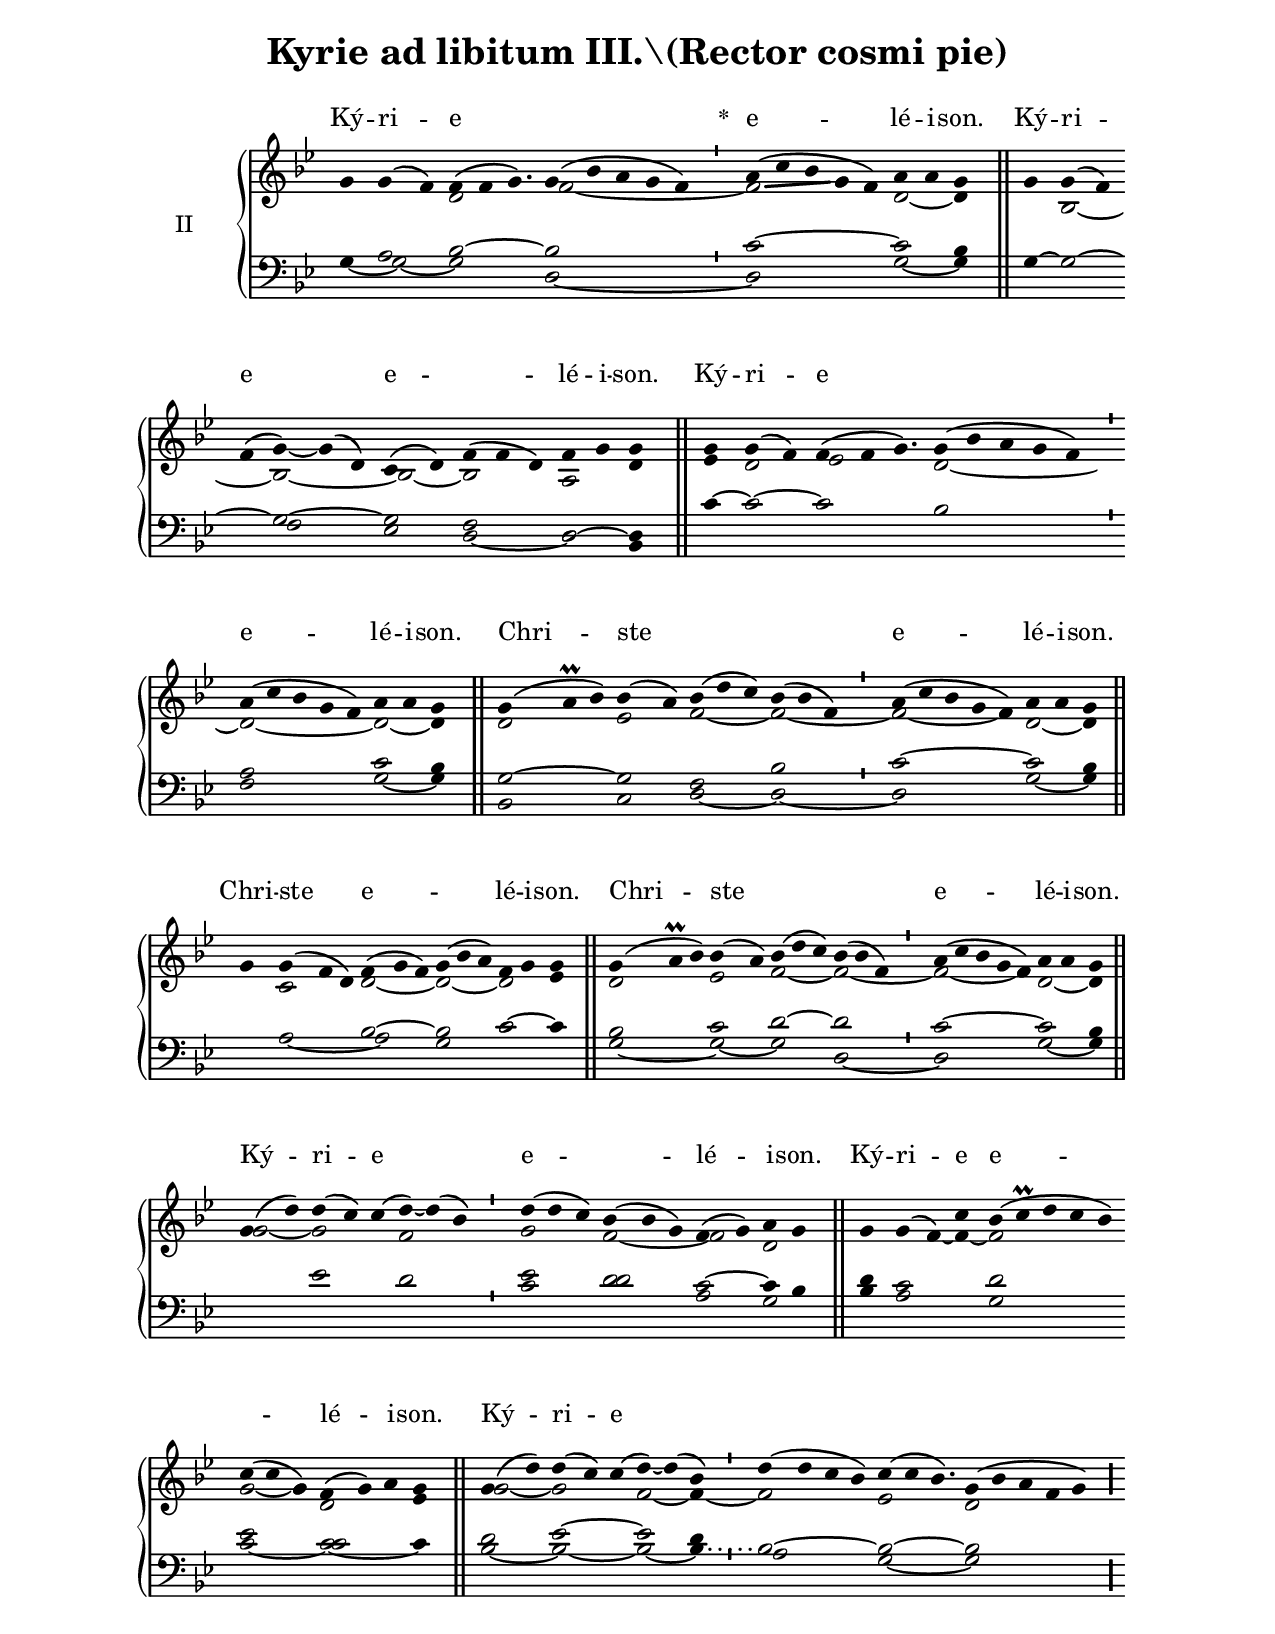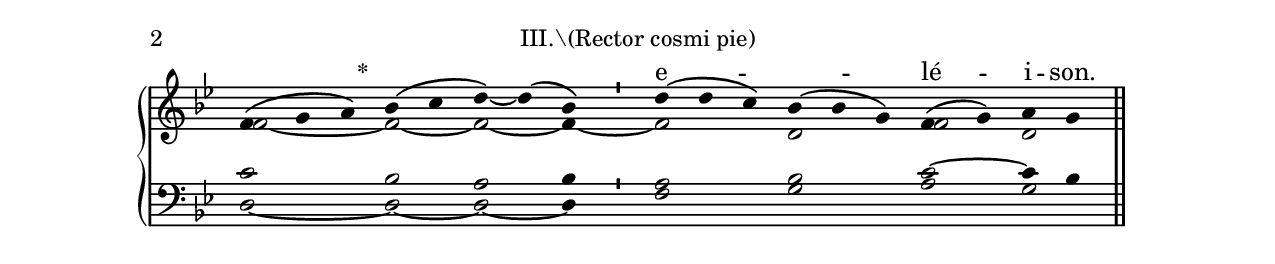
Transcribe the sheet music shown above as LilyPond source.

\version "2.18"
\include "gregorian.ly"
\include "noh2.ily"

%Page reference: page v.127
%(volume.page)

global = {
 \key g \minor
 \cadenzaOn 
 \override Glissando #'thickness = #2.0
}

\header {
  title = \markup \center-column {"Kyrie ad libitum III.\\(Rector cosmi pie)" \vspace #1 }
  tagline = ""
  composer = ""
}

\paper {
 #(include-special-characters)
  oddHeaderMarkup = \markup \fill-line {
    \line {}
    \center-column {
      \on-the-fly #first-page     " "
      \on-the-fly #not-first-page "III. (Rector cosmi pie)"
    }
    \line { \on-the-fly #print-page-number-check-first \fromproperty #'page:page-number-string }
  }
  evenHeaderMarkup = \markup \fill-line {
    \line { \on-the-fly #print-page-number-check-first \fromproperty #'page:page-number-string }
    \center-column { "III.\\(Rector cosmi pie)" }
    \line {}
  }
}

chantText = \lyricmode {
Ký -- ri -- e _ 
\set stanza = " * " e -- lé -- i -- son. 
Ký -- ri -- e e -- _ lé -- i -- son. 
Ký -- ri -- e _ e -- lé -- i -- son. 
Chri -- ste _ _ e -- lé -- i -- son. 
Chri -- ste e -- _ lé -- i -- son. 
Chri -- ste _ _ e -- lé -- i -- son. 
Ký -- ri -- e e -- _ lé -- i -- son. 
Ký -- ri -- e e -- _ lé -- i -- son. 
Ký -- ri -- e _ _ _ _ 
\set stanza = " * " 
_ e -- _ lé -- i -- son. }

chantMusic = {
\tieDown   g'4 g'4 ( f'4) f'4 ( f'4 g'4.)  g'4 ( bes'4 a'4 g'4 f'4) \divisioMinima
 a'4 ( c''4 bes'4 g'4 f'4) a'4 a'4 g'4 \finalis
 g'4 g'4 ( f'4) \forceBreak
 f'4 ( g'4) ~ g'4 ( d'4) c'4 ( d'4) f'4 ( f'4 d'4) f'4 g'4 g'4 \finalis
 g'4 g'4 ( f'4) f'4 ( f'4 g'4.) g'4 ( bes'4 a'4 g'4 f'4) \divisioMinima
 \forceBreak
 a'4 ( c''4 bes'4 g'4 f'4) a'4 a'4 g'4 \finalis
 g'4 ( a'\prall bes'4) bes'4 ( a'4) bes'4 ( d''4 c''4) bes'4 ( bes'4 f'4) \divisioMinima
 a'4 ( c''4 bes'4 g'4 f'4) a'4 a'4 g'4 \finalis
 \forceBreak
 g'4 g'4 ( f'4 d'4) f'4 ( g'4 f'4) g'4 ( bes'4 a'4) f'4 g'4 g'4 \finalis
 g'4 ( a'\prall bes'4) bes'4 ( a'4) bes'4 ( d''4 c''4) bes'4 ( bes'4 f'4) \divisioMinima
 a'4 ( c''4 bes'4 g'4 f'4) a'4 a'4 g'4 \finalis
 \forceBreak
 g'4 ( d''4) d''4 ( c''4) c''4 ( d''4) ~ d''4 ( bes'4) \divisioMinima
 d''4 ( d''4 c''4) bes'4 ( bes'4 g'4) f'4 ( g'4) a'4 g'4 \finalis
 g'4 g'4 ( f'4) c''4 bes'4 ( c''\prall d''4 c''4 bes'4) \forceBreak
 c''4 ( c''4 g'4) f'4 ( g'4) a'4 g'4 \finalis
 g'4 ( d''4) d''4 ( c''4) c''4 ( d''4) ~ d''4 ( bes'4) \divisioMinima
 d''4 ( d''4 c''4 bes'4) c''4 ( c''4 bes'4.) g'4 ( bes'4 a'4 f'4 g'4) \divisioMaior
 \forceBreak
 f'4 ( g'4 a'4) bes'4 ( c''4 d''4) ~ d''4 ( bes'4) \divisioMinima
 d''4 ( d''4 c''4) bes'4 ( bes'4 g'4) f'4 ( g'4) a'4 g'4 \finalis

}

altoMusic = {
r2*3/2 d'2*7/4 f'2*5/2 ~ \divisioMinima
f'2*3/2 -\tweak Glissando.Y-offset #-0.8 \glissando g'4 f'4 d'2 ~ d'4 \finalis
r4 bes2*3/2 ~ bes2*3/2 ~ bes2 ~ bes2*3/2 a2 d'4 \finalis
ees'4 d'2 ees'2*7/4 d'2*5/2 ~ \divisioMinima
d'2*5/2 ~ d'2 ~ d'4 \finalis
d'2*3/2 ees'2 f'2*3/2 ~ f'2*3/2 ~ \divisioMinima
f'2*4/2 ~ f'4 d'2 ~ d'4 \finalis
r4 c'2*3/2 d'2*3/2 ~ d'2*3/2 ~ d'2 ees'4 \finalis
d'2*3/2 ees'2 f'2*3/2 ~ f'2*3/2 ~ \divisioMinima
f'2*4/2 ~ f'4 d'2 ~ d'4 \finalis
g'2 ~ g'2*3/2 f'2*3/2 \divisioMinima
g'2*3/2 f'2*3/2 ~ f'2 d'2 \finalis
r2 f'4 ~ f'4 ~ f'2*5/2 g'2 ~ g'4 d'2*3/2 ees'4 \finalis
g'2 ~ g'2*3/2 f'2 ~ f'4 ~ \divisioMinima
f'2*4/2 ees'2*7/4 d'2*5/2 \divisioMaior
f'2*3/2 ~ f'2 ~ f'2 ~ f'4 ~ \divisioMinima
f'2*3/2 d'2*3/2 f'2 d'2 \finalis
}

tenorMusic = {
r4 a2 bes2*7/4 ~ bes2*5/2 \divisioMinima
c'2*5/2 ~ c'2 bes4 \finalis
g4 ~ g2*3/2 ~ g2*3/2 ~ g2 f2*3/2 d2 ~ d4 \finalis
c'4 ~ c'2 ~ c'2*7/4 bes2*5/2 \divisioMinima
a2*5/2 c'2 bes4 \finalis
g2*3/2 ~ g2 f2*3/2 bes2*3/2 \divisioMinima
c'2*5/2 ~ c'2 bes4 \finalis
r4 r2*3/2 bes2*3/2 ~ bes2*3/2 c'2 ~ c'4 \finalis
bes2*3/2 c'2 d'2*3/2 ~ d'2*3/2 \divisioMinima
c'2*5/2 ~ c'2 bes4 \finalis
r2 ees'2*3/2 d'2*3/2 \divisioMinima
ees'2*3/2 d'2*3/2 c'2 ~ c'4 bes4 \finalis
d'4 c'2*3/2 d'2*5/2 ees'2*3/2 \shiftRight c'2*4/2 \finalis
d'2 ees'2*3/2 ~ ees'2 d'4 \divisioMinima
bes2*4/2 ~ bes2*7/4 ~ bes2*5/2 \divisioMaior
c'2*3/2 bes2 a2 bes4 \divisioMinima
a2*3/2 bes2*3/2 c'2 ~ c'4 bes4 \finalis
}

bassMusic = {
g4 ~ g2 ~ g2*7/4 d2*5/2 ~ \divisioMinima
d2*5/2 g2 ~ g4 \finalis
r2*4/2 f2*3/2 ees2 d2*3/2 ~ d2 bes,4 \finalis
r2*23/4 \divisioMinima
f2*5/2 g2 ~ g4 \finalis
bes,2*3/2 c2 d2*3/2 ~ d2*3/2 ~ \divisioMinima
d2*5/2 g2 ~ g4 \finalis
r4 a2*3/2 ~ a2*3/2 g2*3/2 c'2*3/2 \finalis
g2*3/2 ~ g2 ~ g2*3/2 d2*3/2 ~ \divisioMinima
d2*5/2 g2 ~ g4 \finalis
r2 r2*6/2 \divisioMinima
c'2*3/2 \shiftRight d'2*3/2 a2 g2 \finalis
bes4 a2*3/2 g2*5/2 c'2*3/2 ~ c'2*3/2 ~ c'4 \finalis
bes2 ~ bes2*3/2 ~ bes2 ~ bes4 \divisioMinima
a2*4/2 g2*7/4 ~ g2*5/2 \divisioMaior
d2*3/2 ~ d2 ~ d2 ~ d4 \divisioMinima
f2*3/2 g2*3/2 a2 g2 \finalis
}

voiceLines = {
\voiceLineStyle


s2*146/2
\allowVoiceLineBreak
\voiceLine "down" "down" bes2*1/2 bes2*1/2


}

\score{
  <<
    \new GrandStaff <<
      \set GrandStaff.autoBeaming = ##f
      \set GrandStaff.instrumentName = \markup \center-column {
        "II"
      }
      \new Staff = up <<
        \new Voice = "chant" {
          \voiceOne \global \chantMusic
        }
        \new Voice {
          \voiceTwo \global \altoMusic
        }
      >>

      \new Staff = down <<
        \clef bass
        \new Voice {
          \voiceOne \global \tenorMusic
        }
        \new Voice {
          \voiceTwo \global \bassMusic
        }
	\new Voice {
        \voiceThree \global \voiceLines
        }
      >>
    >>
    \new Lyrics \lyricsto chant {
      \chantText
    }
  >>
  \layout{
  }
  \midi{
    \tempo 4 = 125
  }
}
